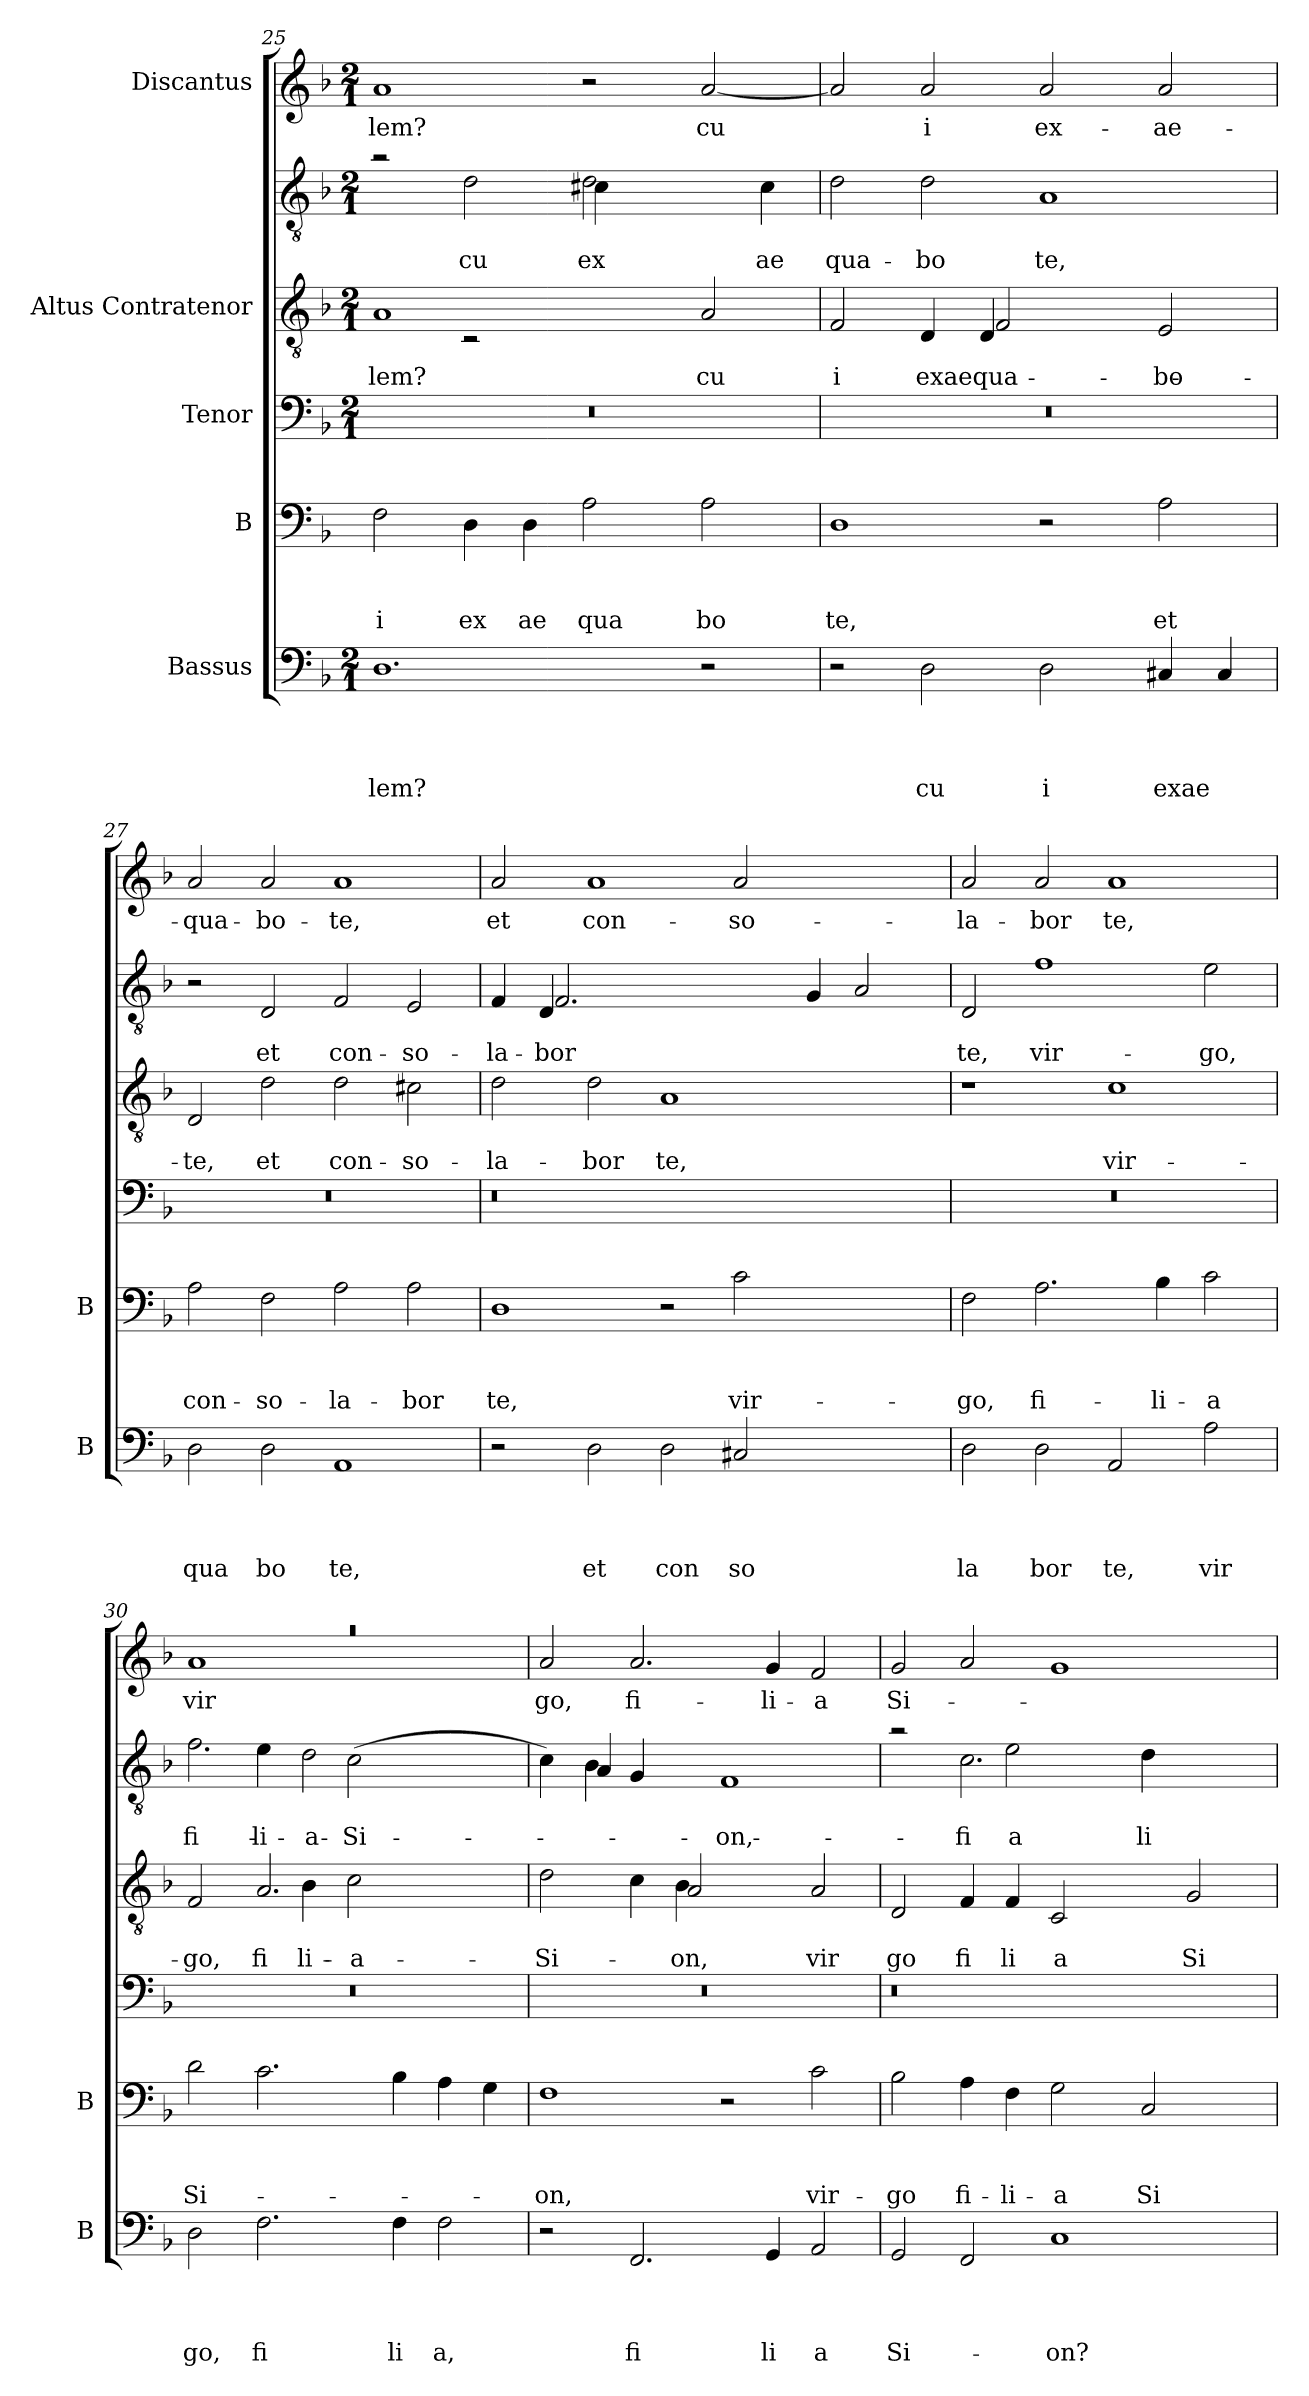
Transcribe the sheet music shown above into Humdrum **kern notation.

**kern	**text	**text	**text	**text	**kern	**text	**text	**text	**kern	**kern	**text	**text	**kern	**text	**text	**kern	**text
*part5	*part5	*part5	*part5	*part5	*part4	*part4	*part4	*part4	*part3	*part2	*part2	*part2	*part2	*part2	*part2	*part1	*part1
*staff6	*staff6	*staff6	*staff6	*staff6	*staff5	*staff5	*staff5	*staff5	*staff4	*staff3	*staff3	*staff3	*staff2	*staff2	*staff2	*staff1	*staff1
*I"Bassus	*	*	*	*	*I"B	*	*	*	*I"Tenor	*I"Altus Contratenor	*	*	*	*	*	*I"Discantus	*
*I'B	*	*	*	*	*I'B	*	*	*	*	*	*	*	*	*	*	*	*
*clefF4	*	*	*	*	*clefF4	*	*	*	*clefF4	*clefGv2	*	*	*clefGv2	*	*	*clefG2	*
*k[b-]	*	*	*	*	*k[b-]	*	*	*	*k[b-]	*k[b-]	*	*	*k[b-]	*	*	*k[b-]	*
*F:	*	*	*	*	*F:	*	*	*	*F:	*F:	*	*	*F:	*	*	*F:	*
*M2/1	*	*	*	*	*	*	*	*	*M2/1	*M2/1	*	*	*M2/1	*	*	*M2/1	*
=25	=25	=25	=25	=25	=25	=25	=25	=25	=25	=25	=25	=25	=25	=25	=25	=25	=25
!	!	!	!	!LO:LY:b	!	!	!	!LO:LY:b	!	!	!	!LO:LY:b	!	!	!	!	!LO:LY:b
*	*	*	*	*	*	*	*	*	*	*^	*	*	*^	*	*	*	*
1.D	.	.	.	lem?	2F\	.	.	i	0r	1A	2ryy	.	lem?	2ra	1ryy	.	.	1a	lem?
!	!	!	!	!	!	!	!	!LO:LY:b	!	!	!	!	!	!	!	!	!LO:LY:b	!	!
.	.	.	.	.	4D\	.	.	ex	.	.	2rC	.	.	2d\	.	.	cu	.	.
!	!	!	!	!	!	!	!	!LO:LY:b	!	!	!	!	!	!	!	!	!	!	!
.	.	.	.	.	4D\	.	.	ae	.	.	.	.	.	.	.	.	.	.	.
!	!	!	!	!	!	!	!	!LO:LY:b	!	!	!	!	!	!	!	!	!LO:LY:b	!	!
!	!	!	!	!	!	!	!	!	!	!	!	!	!	!	!	!	!LO:LY:b	!	!
.	.	.	.	.	2A\	.	.	qua	.	1ryy	2ryy	.	.	2d\	4c#\	.	ex	2r	.
.	.	.	.	.	.	.	.	.	.	.	.	.	.	.	2ryy	.	.	.	.
!	!	!	!	!	!	!	!	!LO:LY:b	!	!	!	!	!LO:LY:b	!	!	!	!	!	!LO:LY:b
2r	.	.	.	.	2A\	.	.	bo	.	.	2A/	.	cu	2ryy	.	.	.	[<2a/	cu
!	!	!	!	!	!	!	!	!	!	!	!	!	!	!	!	!	!LO:LY:b	!	!
.	.	.	.	.	.	.	.	.	.	.	.	.	.	.	4c#\	.	ae	.	.
!!LO:LB:g=z
=26	=26	=26	=26	=26	=26	=26	=26	=26	=26	=26	=26	=26	=26	=26	=26	=26	=26	=26	=26
!	!	!	!	!	!	!	!	!LO:LY:b	!	!	!	!	!LO:LY:b	!	!	!	!LO:LY:b	!	!
*	*	*	*	*	*	*	*	*	*	*	*	*	*	*v	*v	*	*	*	*
2r	.	.	.	.	1D	.	.	te,	0r	2F/	2.ryy	.	i	2d\	.	qua-	2a/]	.
!	!	!	!	!LO:LY:b	!	!	!	!	!	!	!	!	!LO:LY:b	!	!	!LO:LY:b	!	!LO:LY:b
2D\	.	.	.	cu	.	.	.	.	.	4D/	.	.	exaequa-	2d\	.	-bo	2a/	i
.	.	.	.	.	.	.	.	.	.	4D/	2F/	.	.	.	.	.	.	.
!	!	!	!	!LO:LY:b	!	!	!	!	!	!	!	!	!	!	!	!LO:LY:b	!	!LO:LY:b
2D\	.	.	.	i	2r	.	.	.	.	1ryy	.	.	.	1A	.	te,	2a/	ex-
.	.	.	.	.	.	.	.	.	.	.	4ryy	.	.	.	.	.	.	.
!	!	!	!	!LO:LY:b	!	!	!	!LO:LY:b	!	!	!	!	!LO:LY:b	!	!	!	!	!LO:LY:b
4C#/	.	.	.	exae	2A\	.	.	et	.	.	2E/	.	-bo	.	.	.	2a/	-ae-
4C#/	.	.	.	.	.	.	.	.	.	.	.	.	.	.	.	.	.	.
*	*	*	*	*	*	*	*	*	*	*v	*v	*	*	*	*	*	*	*
=27	=27	=27	=27	=27	=27	=27	=27	=27	=27	=27	=27	=27	=27	=27	=27	=27	=27
!	!	!	!	!LO:LY:b	!	!	!	!LO:LY:b	!	!	!	!LO:LY:b	!	!	!	!	!LO:LY:b
2D\	.	.	.	qua	2A\	.	.	con-	0r	2D/	.	-te,	2r	.	.	2a/	-qua-
!	!	!	!	!LO:LY:b	!	!	!	!LO:LY:b	!	!	!	!LO:LY:b	!	!	!LO:LY:b	!	!LO:LY:b
2D\	.	.	.	bo	2F\	.	.	-so-	.	2d\	.	et	2D/	.	et	2a/	-bo-
!	!	!	!	!LO:LY:b	!	!	!	!LO:LY:b	!	!	!	!LO:LY:b	!	!	!LO:LY:b	!	!LO:LY:b
1AA	.	.	.	te,	2A\	.	.	-la-	.	2d\	.	con-	2F/	.	con-	1a	-te,
!	!	!	!	!	!	!	!	!LO:LY:b	!	!	!	!LO:LY:b	!	!	!LO:LY:b	!	!
.	.	.	.	.	2A\	.	.	-bor	.	2c#\	.	-so-	2E/	.	-so-	.	.
=28	=28	=28	=28	=28	=28	=28	=28	=28	=28	=28	=28	=28	=28	=28	=28	=28	=28
!	!	!	!	!	!	!	!	!LO:LY:b	!	!	!	!LO:LY:b	!	!	!LO:LY:b	!	!LO:LY:b
*	*	*	*	*	*	*	*	*	*	*	*	*	*^	*	*	*	*
2r	.	.	.	.	1D	.	.	te,	0r	2d\	.	la-	4F/	4ryy	.	-la-	2a/	et
!	!	!	!	!	!	!	!	!	!	!	!	!	!	!	!	!LO:LY:b	!	!
.	.	.	.	.	.	.	.	.	.	.	.	.	4D/	2.F/	.	-bor	.	.
!	!	!	!	!LO:LY:b	!	!	!	!	!	!	!	!LO:LY:b	!	!	!	!	!	!LO:LY:b
2D\	.	.	.	et	.	.	.	.	.	2d\	.	-bor	1ryy	.	.	.	1a	con-
!	!	!	!	!LO:LY:b	!	!	!	!	!	!	!	!LO:LY:b	!	!	!	!	!	!
2D\	.	.	.	con	2r	.	.	.	.	1A	.	te,	.	1ryy	.	.	.	.
!	!	!	!	!LO:LY:b	!	!	!	!LO:LY:b	!	!	!	!	!	!	!	!	!	!LO:LY:b
2C#/	.	.	.	so	2c\	.	.	vir-	.	.	.	.	1ryy	.	.	.	2a/	-so-
2.ryy	.	.	.	.	2.ryy	.	.	.	2.ryy	2.ryy	.	.	.	4G/	.	.	2.ryy	.
.	.	.	.	.	.	.	.	.	.	.	.	.	.	2A/	.	.	.	.
.	.	.	.	.	.	.	.	.	.	.	.	.	4ryy	.	.	.	.	.
*	*	*	*	*	*	*	*	*	*	*	*	*	*v	*v	*	*	*	*
=29	=29	=29	=29	=29	=29	=29	=29	=29	=29	=29	=29	=29	=29	=29	=29	=29	=29
!	!	!	!	!LO:LY:b	!	!	!	!LO:LY:b	!	!	!	!	!	!	!LO:LY:b	!	!LO:LY:b
2D\	.	.	.	la	2F\	.	.	-go,	0r	1r	.	.	2D/	.	te,	2a/	-la-
!	!	!	!	!LO:LY:b	!	!	!	!LO:LY:b	!	!	!	!	!	!	!LO:LY:b	!	!LO:LY:b
2D\	.	.	.	bor	2.A\	.	.	fi-	.	.	.	.	1f	.	vir-	2a/	-bor
!	!	!	!	!LO:LY:b	!	!	!	!	!	!	!	!LO:LY:b	!	!	!	!	!LO:LY:b
2AA/	.	.	.	te,	.	.	.	.	.	1c	.	vir-	.	.	.	1a	te,
!	!	!	!	!	!	!	!	!LO:LY:b	!	!	!	!	!	!	!	!	!
.	.	.	.	.	4B-\	.	.	-li-	.	.	.	.	.	.	.	.	.
!	!	!	!	!LO:LY:b	!	!	!	!LO:LY:b	!	!	!	!	!	!	!LO:LY:b	!	!
2A\	.	.	.	vir	2c\	.	.	-a	.	.	.	.	2e\	.	-go,	.	.
=30	=30	=30	=30	=30	=30	=30	=30	=30	=30	=30	=30	=30	=30	=30	=30	=30	=30
!	!	!	!	!LO:LY:b	!	!	!	!LO:LY:b	!	!	!	!LO:LY:b	!	!	!LO:LY:b	!LO:N:vis=1	!LO:LY:b
*	*	*	*	*	*	*	*	*	*	*^	*	*	*^	*	*	*^	*
*	*	*	*	*	*	*	*	*	*	*	*	*	*	*	*^	*	*	*	*	*
2D\	.	.	.	go,	2d\	.	.	Si-	0r	2F/	2.ryy	.	-go,	2.f\	2ryy	1ryy	.	-fi-	0raa	1a	vir-
!	!	!	!	!LO:LY:b	!	!	!	!	!	!	!	!	!LO:LY:b	!	!	!	!	!LO:LY:b	!	!	!
2.F\	.	.	.	fi	2.c\	.	.	.	.	2.A/	.	.	fi-	.	4e\	.	.	-li-	.	.	.
!	!	!	!	!	!	!	!	!	!	!	!	!	!LO:LY:b	!	!	!	!	!LO:LY:b	!	!	!
.	.	.	.	.	.	.	.	.	.	.	4B-\	.	-li-	2ryy	2d\	.	.	-a	.	.	.
!	!	!	!	!	!	!	!	!	!	!	!	!	!LO:LY:b	!	!	!	!	!LO:LY:b	!	!	!
.	.	.	.	.	.	.	.	.	.	.	2c\	.	-a	.	.	(>2c\	.	Si-	.	1ryy	.
!	!	!	!	!LO:LY:b	!	!	!	!	!	!	!	!	!	!	!	!	!	!	!	!	!
4F\	.	.	.	li	4B-\	.	.	.	.	2ryy	.	.	.	2.ryy	2ryy	.	.	.	.	.	.
!	!	!	!	!LO:LY:b	!	!	!	!	!	!	!	!	!	!	!	!	!	!	!	!	!
2F\	.	.	.	a,	4A\	.	.	.	.	.	2ryy	.	.	.	.	2ryy	.	.	.	.	.
.	.	.	.	.	4G\	.	.	.	.	4ryy	.	.	.	.	4ryy	.	.	.	.	.	.
*	*	*	*	*	*	*	*	*	*	*	*	*	*	*	*v	*v	*	*	*	*	*
*	*	*	*	*	*	*	*	*	*	*	*	*	*	*	*	*	*	*v	*v	*
=31	=31	=31	=31	=31	=31	=31	=31	=31	=31	=31	=31	=31	=31	=31	=31	=31	=31	=31	=31
!	!	!	!	!	!	!	!	!LO:LY:b	!	!	!	!	!LO:LY:b	!	!	!	!	!	!LO:LY:b
2r	.	.	.	.	1F	.	.	-on,	0r	2d\	2.ryy	.	Si-	4c\)	4ryy	.	.	2a/	-go,
.	.	.	.	.	.	.	.	.	.	.	.	.	.	4B-\	4A/	.	.	.	.
!	!	!	!	!LO:LY:b	!	!	!	!	!	!	!	!	!	!	!	!	!	!	!LO:LY:b
2.FF/	.	.	.	fi	.	.	.	.	.	4c\	.	.	.	1.ryy	4G/	.	.	2.a/	fi-
!	!	!	!	!	!	!	!	!	!	!	!	!	!LO:LY:b	!	!	!	!	!	!
.	.	.	.	.	.	.	.	.	.	4B-\	2A/	.	-on,	.	4ryy	.	.	.	.
!	!	!	!	!	!	!	!	!	!	!	!	!	!	!	!	!	!LO:LY:b	!	!
.	.	.	.	.	2r	.	.	.	.	1ryy	.	.	.	.	1F	.	on,	.	.
!	!	!	!	!LO:LY:b	!	!	!	!	!	!	!	!	!	!	!	!	!	!	!LO:LY:b
4GG/	.	.	.	li	.	.	.	.	.	.	4ryy	.	.	.	.	.	.	4g/	-li-
!	!	!	!	!LO:LY:b	!	!	!	!LO:LY:b	!	!	!	!	!LO:LY:b	!	!	!	!	!	!LO:LY:b
2AA/	.	.	.	a	2c\	.	.	vir-	.	.	2A/	.	vir-	.	.	.	.	2f/	-a
!!LO:PB:g=z
=32	=32	=32	=32	=32	=32	=32	=32	=32	=32	=32	=32	=32	=32	=32	=32	=32	=32	=32	=32
!	!	!	!	!LO:LY:b	!	!	!	!LO:LY:b	!	!	!	!	!LO:LY:b	!	!	!	!	!	!LO:LY:b
*	*	*	*	*	*	*	*	*	*	*v	*v	*	*	*	*	*	*	*	*
2GG/	.	.	.	Si-	2B-\	.	.	-go	0r	2D/	.	go	2ra	2.ryy	.	.	2g/	Si-
!	!	!	!	!	!	!	!	!LO:LY:b	!	!	!	!LO:LY:b	!	!	!	!LO:LY:b	!	!
2FF/	.	.	.	.	4A\	.	.	fi-	.	4F/	.	fi	2.c\	.	.	-fi	2a/	.
!	!	!	!	!	!	!	!	!LO:LY:b	!	!	!	!LO:LY:b	!	!	!	!LO:LY:b	!	!
.	.	.	.	.	4F\	.	.	-li-	.	4F/	.	li	.	2e\	.	a	.	.
!	!	!	!	!LO:LY:b	!	!	!	!LO:LY:b	!	!	!	!LO:LY:b	!	!	!	!	!	!
1C	.	.	.	-on?	2G\	.	.	-a	.	2C/	.	a	.	.	.	.	1g	.
.	.	.	.	.	.	.	.	.	.	.	.	.	4ryy	2ryy	.	.	.	.
!	!	!	!	!	!	!	!	!LO:LY:b	!	!	!	!	!	!	!	!LO:LY:b	!	!
.	.	.	.	.	2C/	.	.	Si-	.	4ryy	.	.	4d\	.	.	li	.	.
!	!	!	!	!	!	!	!	!	!	!	!	!LO:LY:b	!	!	!	!	!	!
.	.	.	.	.	.	.	.	.	.	2G/	.	Si	2ryy	2ryy	.	.	.	.
4ryy	.	.	.	.	4ryy	.	.	.	4ryy	.	.	.	.	.	.	.	4ryy	.
*	*	*	*	*	*	*	*	*	*	*	*	*	*v	*v	*	*	*	*
=	=	=	=	=	=	=	=	=	=	=	=	=	=	=	=	=	=
*-	*-	*-	*-	*-	*-	*-	*-	*-	*-	*-	*-	*-	*-	*-	*-	*-	*-
